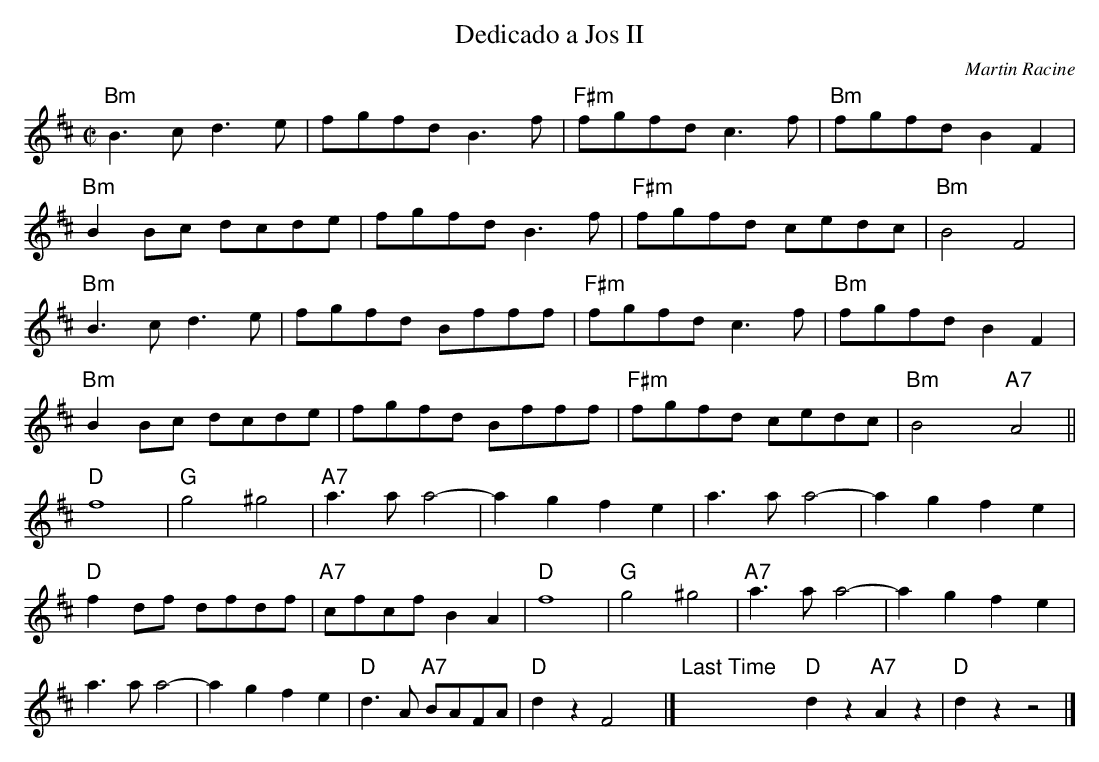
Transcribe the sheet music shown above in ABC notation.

X:1
T:Dedicado a Jos II
C:Martin Racine
M:C|
K:D
"Bm"B3c d3e   |fgfd B3f |"F#m"fgfd c3f  |"Bm"fgfd  B2F2|
"Bm"B2Bc dcde |fgfd B3f |"F#m"fgfd cedc |"Bm"B4 F4 |
"Bm"B3c d3e   |fgfd Bfff|"F#m"fgfd c3f  |"Bm"fgfd  B2F2|
"Bm"B2Bc dcde |fgfd Bfff |"F#m"fgfd cedc |"Bm"B4 x"A7"A4  ||
"D"f8 |"G"g4^g4 |"A7"a3a a4-  |a2g2 f2e2| a3a a4- |a2g2 f2e2|
"D"f2df dfdf |"A7"cfcf B2A2|"D"f8  |"G"g4^g4 |"A7"a3a a4-  |a2g2 f2e2|
a3a a4-  |a2g2 f2e2|"D"d3A "A7"BAFA  |"D"d2z2 F4x |]"Last Time"xxxxx"D"d2z2 "A7"A2z2 |"D"d2z2 z4 |]
